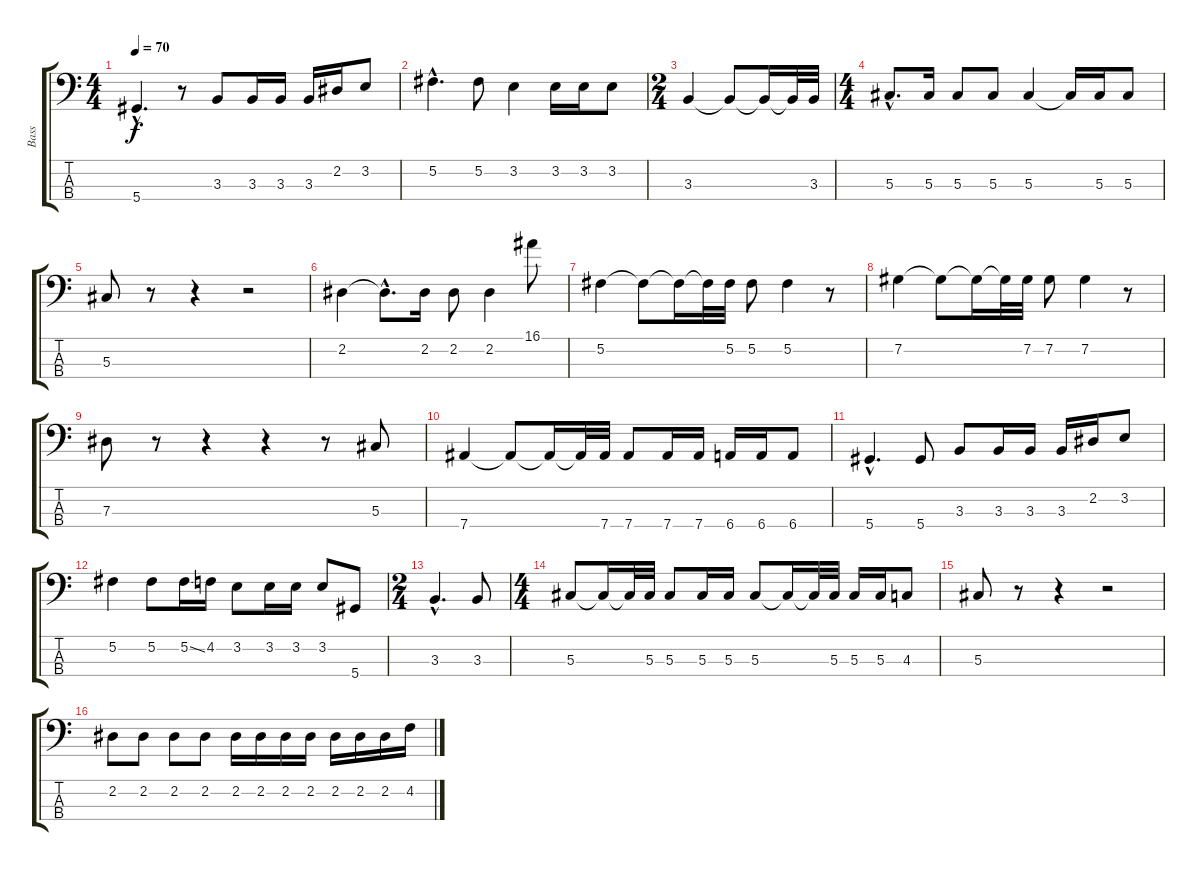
\track ("Bass" "Bass") {instrument electricbassfinger}
\staff {score tabs}
\tuning (Gb2 Db2 Ab1 Eb1) {hide}
\ts (4 4)
\tempo 70
\clef f4
\ks c
5.4{hac}.4{d dy f} r.8 3.3.8 3.3.16 3.3.16 3.3.16 2.2.16 3.2.8 |
5.2{hac}.4{d} 5.2.8 3.2.4 3.2.16 3.2.16 3.2.8 |
\ts (2 4)
3.3.4 3.3{t}.8 3.3{t}.16 3.3{t}.32 3.3.32 |
\ts (4 4)
5.3{hac}.8{d} 5.3.16 5.3.8 5.3.8 5.3.4 5.3{t}.16 5.3.16 5.3.8 |
5.3.8 r.8 r.4 r.2 |
2.2.4 2.2{hac t}.8{d} 2.2.16 2.2.8 2.2.4 16.1.8 |
5.2.4 5.2{t}.8 5.2{t}.16 5.2{t}.32 5.2.32 5.2.8 5.2.4 r.8 |
7.2.4 7.2{t}.8 7.2{t}.16 7.2{t}.32 7.2.32 7.2.8 7.2.4 r.8 |
7.3.8 r.8 r.4 r.4 r.8 5.3.8 |
7.4.4 7.4{t}.8 7.4{t}.16 7.4{t}.32 7.4.32 7.4.8 7.4.16 7.4.16 6.4.16 6.4.16 6.4.8 |
5.4{hac}.4{d} 5.4.8 3.3.8 3.3.16 3.3.16 3.3.16 2.2.16 3.2.8 |
5.2.4 5.2.8 5.2{ss}.16 4.2.16 3.2.8 3.2.16 3.2.16 3.2.8 5.4.8 |
\ts (2 4)
3.3{hac}.4{d} 3.3.8 |
\ts (4 4)
5.3.8 5.3{t}.16 5.3{t}.32 5.3.32 5.3.8 5.3.16 5.3.16 5.3.8 5.3{t}.16 5.3{t}.32 5.3.32 5.3.16 5.3.16 4.3.8 |
5.3.8 r.8 r.4 r.2 |
2.2.8 2.2.8 2.2.8 2.2.8 2.2.16 2.2.16 2.2.16 2.2.16 2.2.16 2.2.16 2.2.16 4.2.16
